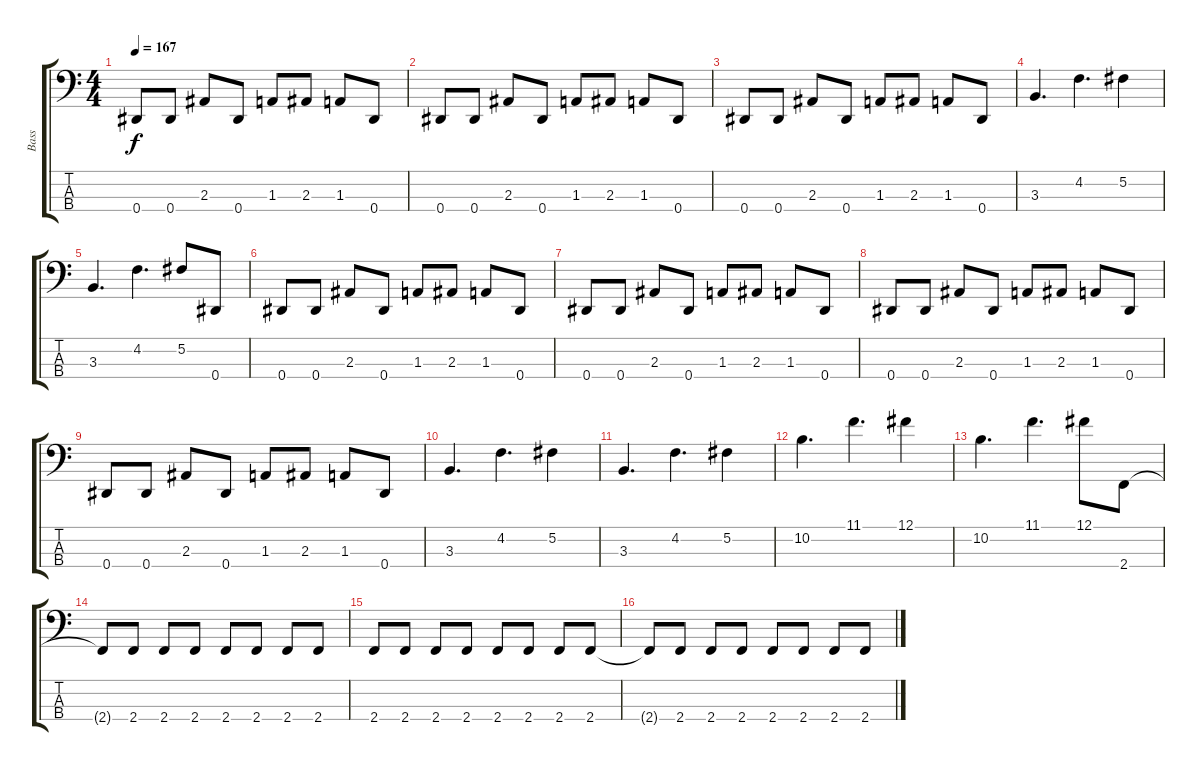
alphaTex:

\track ("Bass" "Bass") {instrument electricbasspick}
\staff {score tabs}
\tuning (Gb2 Db2 Ab1 Eb1) {hide}
\ts (4 4)
\tempo 167
\clef f4
\ks c
0.4.8{dy f} 0.4.8 2.3.8 0.4.8 1.3.8 2.3.8 1.3.8 0.4.8 |
0.4.8 0.4.8 2.3.8 0.4.8 1.3.8 2.3.8 1.3.8 0.4.8 |
0.4.8 0.4.8 2.3.8 0.4.8 1.3.8 2.3.8 1.3.8 0.4.8 |
3.3.4{d} 4.2.4{d} 5.2.4 |
3.3.4{d} 4.2.4{d} 5.2.8 0.4.8 |
0.4.8 0.4.8 2.3.8 0.4.8 1.3.8 2.3.8 1.3.8 0.4.8 |
0.4.8 0.4.8 2.3.8 0.4.8 1.3.8 2.3.8 1.3.8 0.4.8 |
0.4.8 0.4.8 2.3.8 0.4.8 1.3.8 2.3.8 1.3.8 0.4.8 |
0.4.8 0.4.8 2.3.8 0.4.8 1.3.8 2.3.8 1.3.8 0.4.8 |
3.3.4{d} 4.2.4{d} 5.2.4 |
3.3.4{d} 4.2.4{d} 5.2.4 |
10.2.4{d} 11.1.4{d} 12.1.4 |
10.2.4{d} 11.1.4{d} 12.1.8 2.4.8 |
2.4{t}.8 2.4.8 2.4.8 2.4.8 2.4.8 2.4.8 2.4.8 2.4.8 |
2.4.8 2.4.8 2.4.8 2.4.8 2.4.8 2.4.8 2.4.8 2.4.8 |
2.4{t}.8 2.4.8 2.4.8 2.4.8 2.4.8 2.4.8 2.4.8 2.4.8
